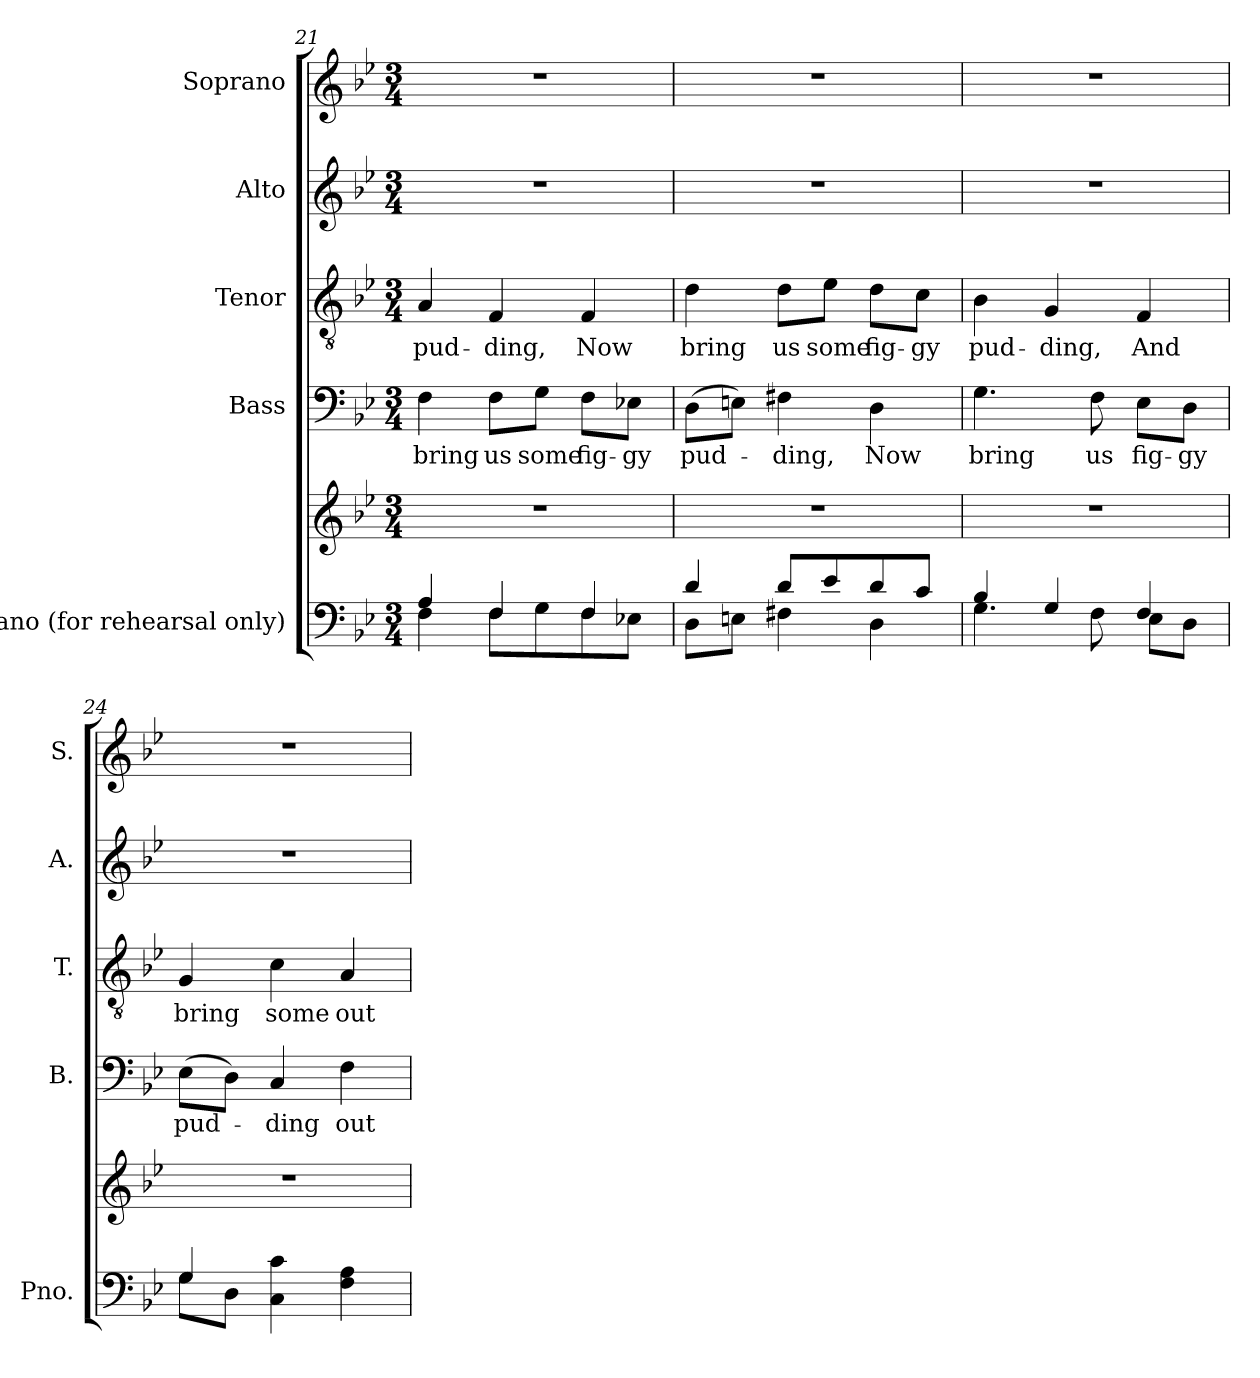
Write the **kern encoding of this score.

**kern	**kern	**kern	**text	**kern	**text	**kern	**kern
*part5	*part5	*part4	*part4	*part3	*part3	*part2	*part1
*staff6	*staff5	*staff4	*staff4	*staff3	*staff3	*staff2	*staff1
*I"Piano (for rehearsal  only)	*	*I"Bass	*	*I"Tenor	*	*I"Alto	*I"Soprano
*I'Pno.	*	*I'B.	*	*I'T.	*	*I'A.	*I'S.
*clefF4	*clefG2	*clefF4	*	*clefGv2	*	*clefG2	*clefG2
*	*	*	*	*ITrd7c12	*	*	*
*k[b-e-]	*k[b-e-]	*k[b-e-]	*	*k[b-e-]	*	*k[b-e-]	*k[b-e-]
*B-:	*B-:	*B-:	*	*B-:	*	*B-:	*B-:
*M3/4	*M3/4	*M3/4	*	*M3/4	*	*M3/4	*M3/4
=21	=21	=21	=21	=21	=21	=21	=21
*^	*	*	*	*	*	*	*
!	!	!LO:N:vis=1	!	!	!	!	!	!
!	!	!	!	!LO:LY:b:color=#000000	!	!	!	!
!	!	!	!	!	!	!LO:LY:b:color=#000000	!LO:N:vis=1	!LO:N:vis=1
4Ai/	4Fi\	2.r	4Fi\	bring	4AAi/	pud-	2.r	2.r
!	!	!	!	!LO:LY:b:color=#000000	!	!	!	!
!	!	!	!	!	!	!LO:LY:b:color=#000000	!	!
4Fi/	8Fi\L	.	8Fi\L	us	4FFi/	-ding,	.	.
!	!	!	!	!LO:LY:b:color=#000000	!	!	!	!
.	8Gi\	.	8Gi\J	some	.	.	.	.
!	!	!	!	!LO:LY:b:color=#000000	!	!	!	!
!	!	!	!	!	!	!LO:LY:b:color=#000000	!	!
4Fi/	8Fi\	.	8Fi\L	fig-	4FFi/	Now	.	.
!	!	!	!	!LO:LY:b:color=#000000	!	!	!	!
.	8E-Xi\J	.	8E-Xi\J	-gy	.	.	.	.
!!LO:PB:g=z
=22	=22	=22	=22	=22	=22	=22	=22	=22
!	!	!LO:N:vis=1	!	!	!	!	!	!
!	!	!	!	!LO:LY:b:color=#000000	!	!	!	!
!	!	!	!	!	!	!LO:LY:b:color=#000000	!LO:N:vis=1	!LO:N:vis=1
4di/	8Di\L	2.r	(8Di\L	pud-	4Di\	bring	2.r	2.r
.	8Eni\J	.	8Eni\J)	.	.	.	.	.
!	!	!	!	!LO:LY:b:color=#000000	!	!	!	!
!	!	!	!	!	!	!LO:LY:b:color=#000000	!	!
8di/L	4F#Xi\	.	4F#Xi\	-ding,	8Di\L	us	.	.
!	!	!	!	!	!	!LO:LY:b:color=#000000	!	!
8e-i/	.	.	.	.	8E-i\J	some	.	.
!	!	!	!	!LO:LY:b:color=#000000	!	!	!	!
!	!	!	!	!	!	!LO:LY:b:color=#000000	!	!
8di/	4Di\	.	4Di\	Now	8Di\L	fig-	.	.
!	!	!	!	!	!	!LO:LY:b:color=#000000	!	!
8ci/J	.	.	.	.	8Ci\J	-gy	.	.
=23	=23	=23	=23	=23	=23	=23	=23	=23
!	!	!LO:N:vis=1	!	!	!	!	!	!
!	!	!	!	!LO:LY:b:color=#000000	!	!	!	!
!	!	!	!	!	!	!LO:LY:b:color=#000000	!LO:N:vis=1	!LO:N:vis=1
4B-i/	4.Gi\	2.r	4.Gi\	bring	4BB-i\	pud-	2.r	2.r
!	!	!	!	!	!	!LO:LY:b:color=#000000	!	!
4Gi/	.	.	.	.	4GGi/	-ding,	.	.
!	!	!	!	!LO:LY:b:color=#000000	!	!	!	!
.	8Fi\	.	8Fi\	us	.	.	.	.
!	!	!	!	!LO:LY:b:color=#000000	!	!	!	!
!	!	!	!	!	!	!LO:LY:b:color=#000000	!	!
4Fi/	8E-i\L	.	8E-i\L	fig-	4FFi/	And	.	.
!	!	!	!	!LO:LY:b:color=#000000	!	!	!	!
.	8Di\J	.	8Di\J	-gy	.	.	.	.
=24	=24	=24	=24	=24	=24	=24	=24	=24
!	!	!LO:N:vis=1	!	!	!	!	!	!
!	!	!	!	!LO:LY:b:color=#000000	!	!	!	!
!	!	!	!	!	!	!LO:LY:b:color=#000000	!LO:N:vis=1	!LO:N:vis=1
4Gi/	8Gi\L	2.r	(8E-i\L	pud-	4GGi/	bring	2.r	2.r
.	8Di\J	.	8Di\J)	.	.	.	.	.
!	!	!	!	!LO:LY:b:color=#000000	!	!	!	!
!	!	!	!	!	!	!LO:LY:b:color=#000000	!	!
2ryy	4Ci\ 4ci	.	4Ci/	-ding	4Ci\	some	.	.
!	!	!	!	!LO:LY:b:color=#000000	!	!	!	!
!	!	!	!	!	!	!LO:LY:b:color=#000000	!	!
.	4Fi\ 4Ai	.	4Fi\	out	4AAi/	out	.	.
*v	*v	*	*	*	*	*	*	*
=	=	=	=	=	=	=	=
*-	*-	*-	*-	*-	*-	*-	*-
